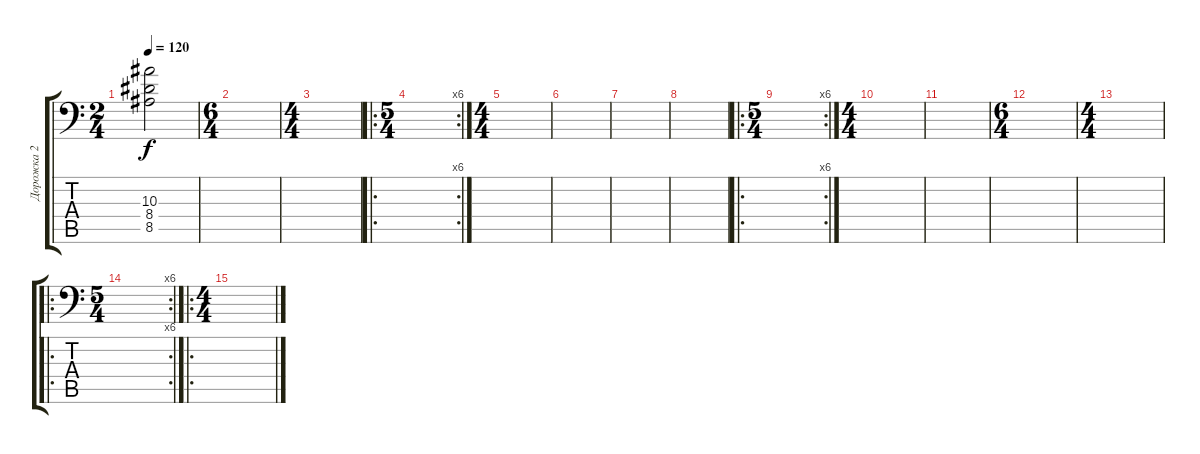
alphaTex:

\track ("Дорожка 2" "Дорожка 2") {instrument distortionguitar}
\staff {score tabs}
\tuning (A3 E3 C3 G2 D2 A1) {hide}
\ts (2 4)
\tempo 120
\clef f4
\ks c
(10.3 8.4 8.5).2{dy f} |
\ts (6 4)
|
\ts (4 4)
|
\ro
\rc 6
\ts (5 4)
|
\ts (4 4)
|
|
|
|
\ro
\rc 6
\ts (5 4)
|
\ts (4 4)
|
|
\ts (6 4)
|
\ts (4 4)
|
\ro
\rc 6
\ts (5 4)
|
\ro
\ts (4 4)
